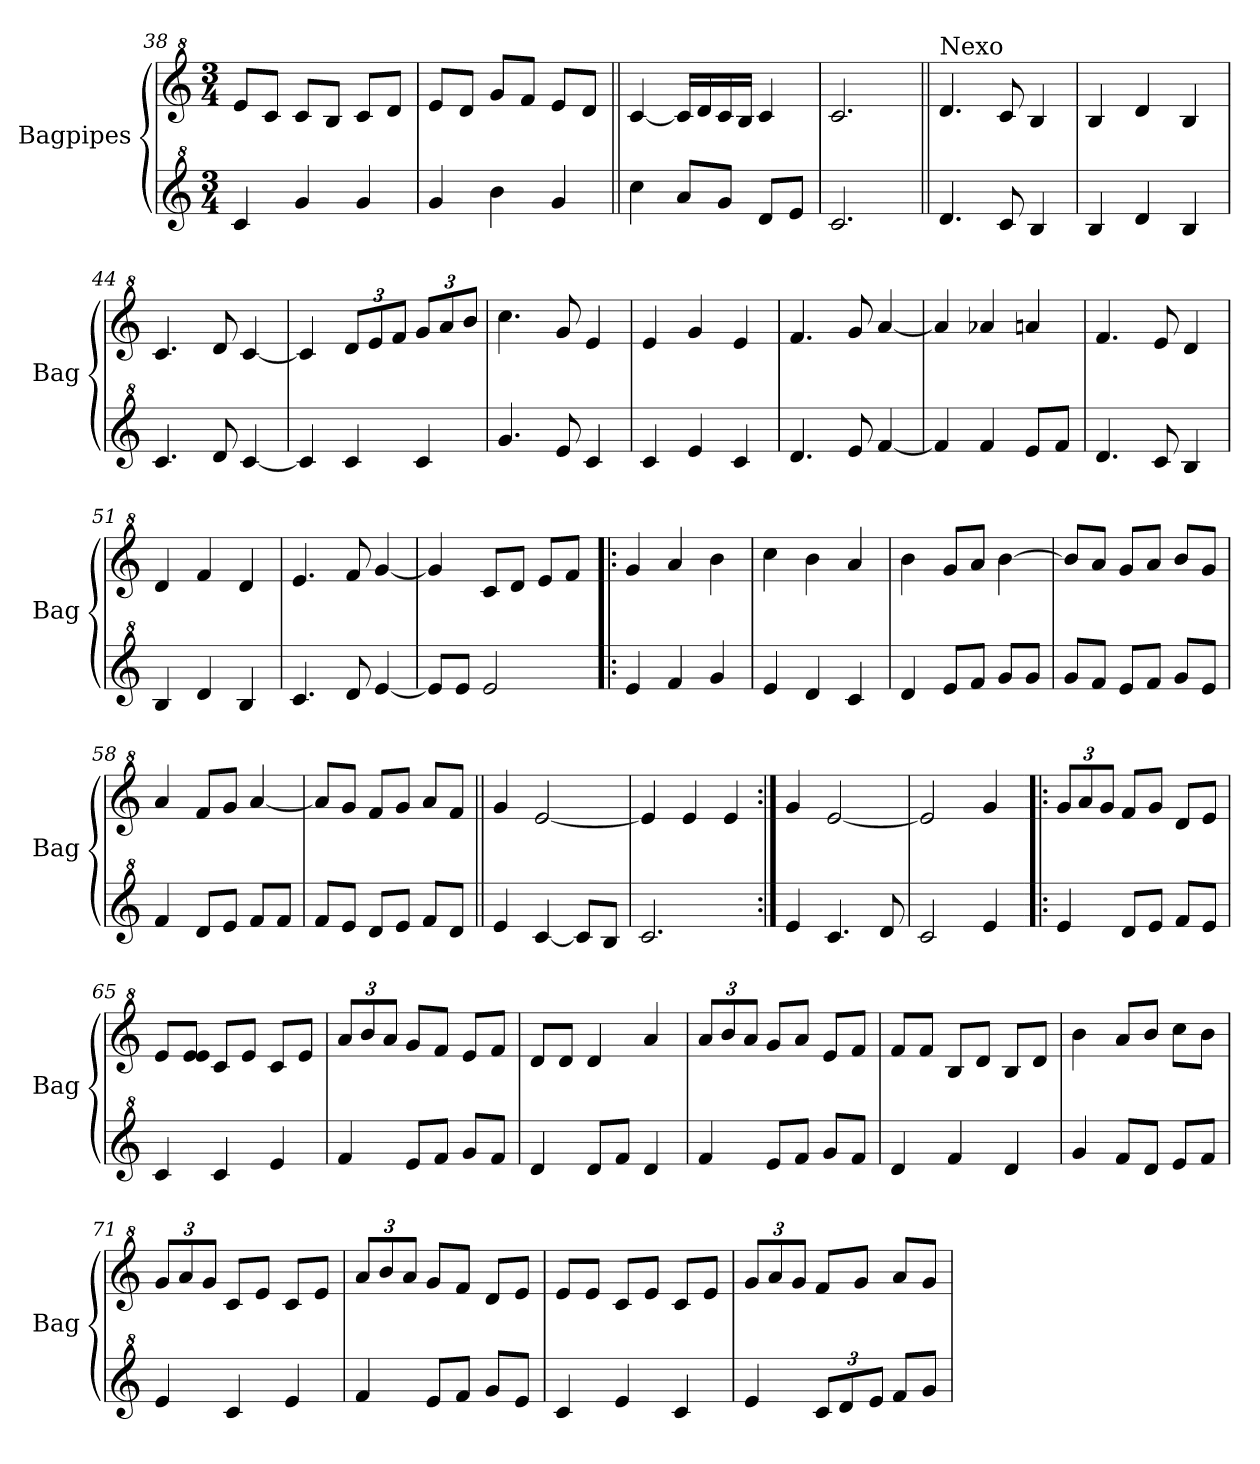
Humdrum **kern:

**kern	**kern
*part2	*part1
*staff2	*staff1
*I"Bagpipes	*I"Bagpipes
*I'Bag	*I'Bag
*clefG^2	*clefG^2
*k[]	*k[]
*C:	*C:
*M3/4	*M3/4
=38	=38
4cc/	8ee/L
.	8cc/J
4gg/	8cc/L
.	8b/J
4gg/	8cc/L
.	8dd/J
!!LO:LB:g=z
=39	=39
4gg/	8ee/L
.	8dd/J
4bb\	8gg/L
.	8ff/J
4gg/	8ee/L
.	8dd/J
=40||	=40||
4ccc\	[4cc/
8aa/L	16cc/LL]
.	16dd/
8gg/J	16cc/
.	16b/JJ
8dd/L	4cc/
8ee/J	.
=41	=41
2.cc/	2.cc/
=42||	=42||
!	!LO:TX:a:t=Nexo
4.dd/	4.dd/
8cc/	8cc/
4b/	4b/
=43	=43
4b/	4b/
4dd/	4dd/
4b/	4b/
=44	=44
4.cc/	4.cc/
8dd/	8dd/
[4cc/	[4cc/
=45	=45
4cc/]	4cc/]
*	*Xbrackettup
4cc/	12dd/L
.	12ee/
.	12ff/J
4cc/	12gg/L
.	12aa/
.	12bb/J
=46	=46
4.gg/	4.ccc\
8ee/	8gg/
4cc/	4ee/
=47	=47
4cc/	4ee/
4ee/	4gg/
4cc/	4ee/
!!LO:PB:g=z
=48	=48
4.dd/	4.ff/
8ee/	8gg/
[4ff/	[4aa/
=49	=49
4ff/]	4aa/]
4ff/	4aa-X/
8ee/L	4aan/
8ff/J	.
=50	=50
4.dd/	4.ff/
8cc/	8ee/
4b/	4dd/
=51	=51
4b/	4dd/
4dd/	4ff/
4b/	4dd/
=52	=52
4.cc/	4.ee/
8dd/	8ff/
[4ee/	[4gg/
=53	=53
8ee/L]	4gg/]
8ee/J	.
2ee/	8cc/L
.	8dd/J
.	8ee/L
.	8ff/J
=54!|:	=54!|:
4ee/	4gg/
4ff/	4aa/
4gg/	4bb\
=55	=55
4ee/	4ccc\
4dd/	4bb\
4cc/	4aa/
=56	=56
4dd/	4bb\
8ee/L	8gg/L
8ff/J	8aa/J
8gg/L	[4bb\
8gg/J	.
!!LO:LB:g=z
=57	=57
8gg/L	8bb/L]
8ff/J	8aa/J
8ee/L	8gg/L
8ff/J	8aa/J
8gg/L	8bb/L
8ee/J	8gg/J
=58	=58
4ff/	4aa/
8dd/L	8ff/L
8ee/J	8gg/J
8ff/L	[4aa/
8ff/J	.
=59	=59
8ff/L	8aa/L]
8ee/J	8gg/J
8dd/L	8ff/L
8ee/J	8gg/J
8ff/L	8aa/L
8dd/J	8ff/J
=60||	=60||
4ee/	4gg/
[4cc/	[2ee/
8cc/L]	.
8b/J	.
=61	=61
2.cc/	4ee/]
.	4ee/
.	4ee/
=62:|!	=62:|!
4ee/	4gg/
4.cc/	[2ee/
8dd/	.
=63	=63
2cc/	2ee/]
4ee/	4gg/
=64!|:	=64!|:
4ee/	12gg/L
.	12aa/
.	12gg/J
8dd/L	8ff/L
8ee/J	8gg/J
8ff/L	8dd/L
8ee/J	8ee/J
=65	=65
4cc/	8ee/L
.	8ee/ 8ee/J
4cc/	8cc/L
.	8ee/J
4ee/	8cc/L
.	8ee/J
!!LO:LB:g=z
=66	=66
4ff/	12aa/L
.	12bb/
.	12aa/J
8ee/L	8gg/L
8ff/J	8ff/J
8gg/L	8ee/L
8ff/J	8ff/J
=67	=67
4dd/	8dd/L
.	8dd/J
8dd/L	4dd/
8ff/J	.
4dd/	4aa/
=68	=68
4ff/	12aa/L
.	12bb/
.	12aa/J
8ee/L	8gg/L
8ff/J	8aa/J
8gg/L	8ee/L
8ff/J	8ff/J
=69	=69
4dd/	8ff/L
.	8ff/J
4ff/	8b/L
.	8dd/J
4dd/	8b/L
.	8dd/J
=70	=70
4gg/	4bb\
8ff/L	8aa/L
8dd/J	8bb/J
8ee/L	8ccc\L
8ff/J	8bb\J
=71	=71
4ee/	12gg/L
.	12aa/
.	12gg/J
4cc/	8cc/L
.	8ee/J
4ee/	8cc/L
.	8ee/J
=72	=72
4ff/	12aa/L
.	12bb/
.	12aa/J
8ee/L	8gg/L
8ff/J	8ff/J
8gg/L	8dd/L
8ee/J	8ee/J
!!LO:LB:g=z
=73	=73
4cc/	8ee/L
.	8ee/J
4ee/	8cc/L
.	8ee/J
4cc/	8cc/L
.	8ee/J
=74	=74
4ee/	12gg/L
.	12aa/
.	12gg/J
*Xbrackettup	*
12cc/L	8ff/L
12dd/	.
.	8gg/J
12ee/J	.
8ff/L	8aa/L
8gg/J	8gg/J
=	=
*-	*-
